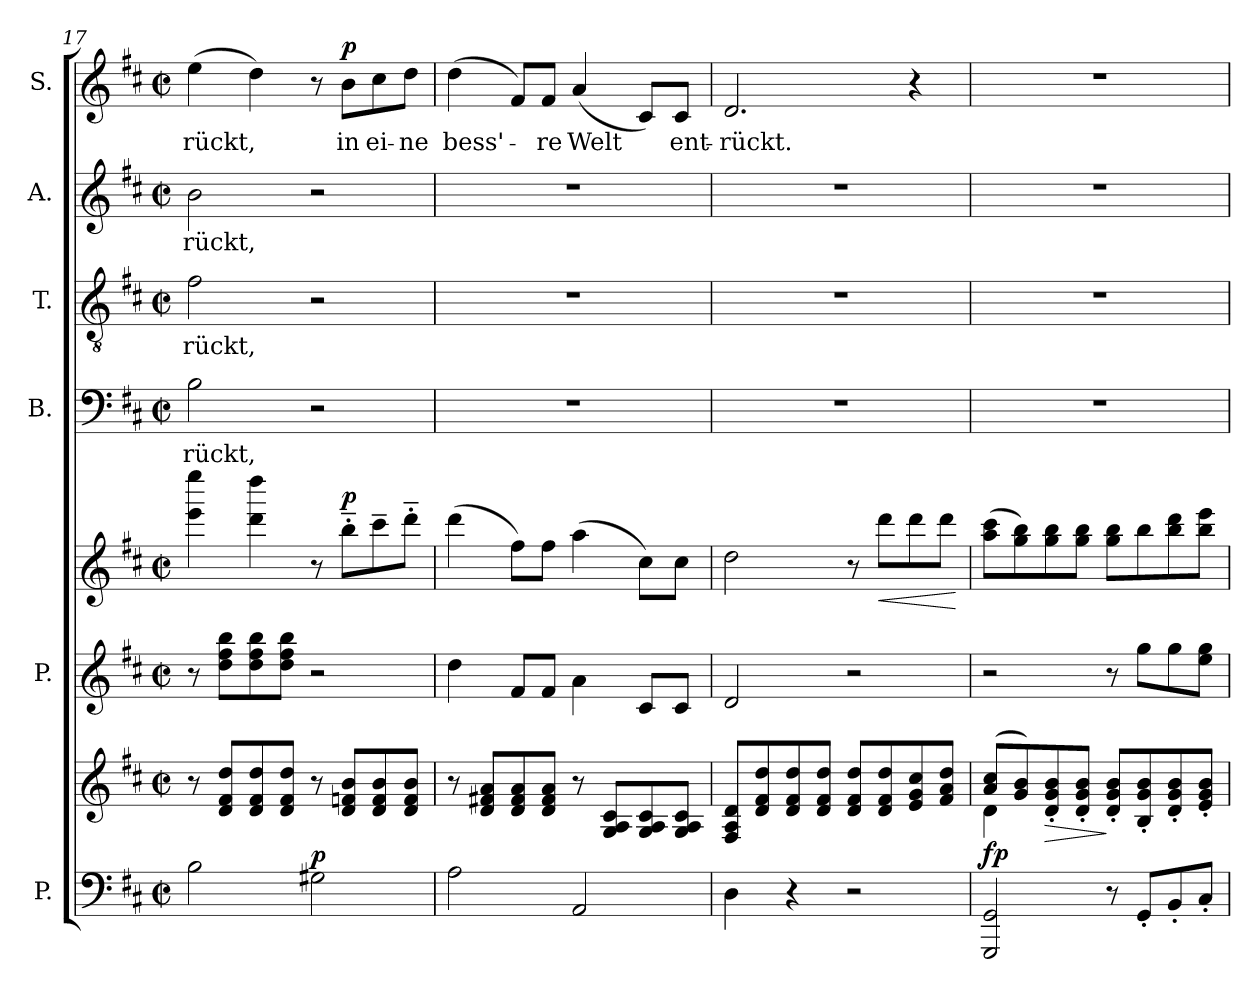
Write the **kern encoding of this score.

**kern	**kern	**dynam	**kern	**kern	**dynam	**kern	**text	**kern	**text	**kern	**text	**kern	**text	**dynam
*part6	*part6	*part6	*part5	*part5	*part5	*part4	*part4	*part3	*part3	*part2	*part2	*part1	*part1	*part1
*staff8	*staff7	*staff7/8	*staff6	*staff5	*staff5/6	*staff4	*staff4	*staff3	*staff3	*staff2	*staff2	*staff1	*staff1	*staff1
*I"P.	*	*	*I"P.	*	*	*I"B.	*	*I"T.	*	*I"A.	*	*I"S.	*	*
*I'P.	*	*	*I'P.	*	*	*I'B.	*	*I'T.	*	*I'A.	*	*I'S.	*	*
*clefF4	*clefG2	*	*clefG2	*clefG2	*	*clefF4	*	*clefGv2	*	*clefG2	*	*clefG2	*	*
*k[f#c#]	*k[f#c#]	*	*k[f#c#]	*k[f#c#]	*	*k[f#c#]	*	*k[f#c#]	*	*k[f#c#]	*	*k[f#c#]	*	*
*M2/2	*M2/2	*	*M2/2	*M2/2	*	*M2/2	*	*M2/2	*	*M2/2	*	*M2/2	*	*
*met(c|)	*met(c|)	*	*met(c|)	*met(c|)	*	*met(c|)	*	*met(c|)	*	*met(c|)	*	*met(c|)	*	*
=17	=17	=17	=17	=17	=17	=17	=17	=17	=17	=17	=17	=17	=17	=17
!	!	!	!	!	!	!	!LO:LY:b	!	!LO:LY:b	!	!LO:LY:b	!	!LO:LY:b	!
2B\	8r	.	8r	4eee\ 4eeee\	.	2B\	-rückt,	2f#\	-rückt,	2b\	-rückt,	(>4ee\	-rückt,	.
.	8d/ 8f#/ 8dd/L	.	8dd\ 8ff#\ 8bb\L	.	.	.	.	.	.	.	.	.	.	.
.	8d/ 8f#/ 8dd/	.	8dd\ 8ff#\ 8bb\	4ddd\ 4dddd\	.	.	.	.	.	.	.	4dd\)	.	.
.	8d/ 8f#/ 8dd/J	.	8dd\ 8ff#\ 8bb\J	.	.	.	.	.	.	.	.	.	.	.
!	!	!LO:DY:a=2	!	!	!	!	!	!	!	!	!	!	!	!
2G#X\	8r	p	2r	8r	.	2r	.	2r	.	2r	.	8r	.	.
!	!	!	!	!	!LO:DY:a	!	!	!	!	!	!	!	!LO:LY:b	!LO:DY:a
.	8d/ 8fn/ 8b/L	.	.	8bb'~\L	p	.	.	.	.	.	.	8b\L	in	p
!	!	!	!	!	!	!	!	!	!	!	!	!	!LO:LY:b	!
.	8d/ 8f/ 8b/	.	.	8ccc#~\	.	.	.	.	.	.	.	8cc#\	ei-	.
!	!	!	!	!	!	!	!	!	!	!	!	!	!LO:LY:b	!
.	8d/ 8f/ 8b/J	.	.	8ddd'~\J	.	.	.	.	.	.	.	8dd\J	-ne	.
=18	=18	=18	=18	=18	=18	=18	=18	=18	=18	=18	=18	=18	=18	=18
!	!	!	!	!	!	!	!	!	!	!	!	!	!LO:LY:b	!
2A\	8r	.	4dd\	(>4ddd\	.	1r	.	1r	.	1r	.	(>4dd\	bess'-	.
.	8d/ 8f#X/ 8a/L	.	.	.	.	.	.	.	.	.	.	.	.	.
.	8d/ 8f#/ 8a/	.	8f#/L	8ff#\L)	.	.	.	.	.	.	.	8f#/L)	.	.
!	!	!	!	!	!	!	!	!	!	!	!	!	!LO:LY:b	!
.	8d/ 8f#/ 8a/J	.	8f#/J	8ff#\J	.	.	.	.	.	.	.	8f#/J	-re	.
!	!	!	!	!	!	!	!	!	!	!	!	!	!LO:LY:b	!
2AA/	8r	.	4a\	(>4aa\	.	.	.	.	.	.	.	(<4a/	-Welt	.
.	8G/ 8A/ 8c#/L	.	.	.	.	.	.	.	.	.	.	.	.	.
.	8G/ 8A/ 8c#/	.	8c#/L	8cc#\L)	.	.	.	.	.	.	.	8c#/L)	.	.
!	!	!	!	!	!	!	!	!	!	!	!	!	!LO:LY:b	!
.	8G/ 8A/ 8c#/J	.	8c#/J	8cc#\J	.	.	.	.	.	.	.	8c#/J	ent-	.
=19	=19	=19	=19	=19	=19	=19	=19	=19	=19	=19	=19	=19	=19	=19
!	!	!	!	!	!	!	!	!	!	!	!	!	!LO:LY:b	!
4D\	8F#/ 8A/ 8d/L	.	2d/	2dd\	.	1r	.	1r	.	1r	.	2.d/	-rückt.	.
.	8d/ 8f#/ 8dd/	.	.	.	.	.	.	.	.	.	.	.	.	.
4r	8d/ 8f#/ 8dd/	.	.	.	.	.	.	.	.	.	.	.	.	.
.	8d/ 8f#/ 8dd/J	.	.	.	.	.	.	.	.	.	.	.	.	.
2r	8d/ 8f#/ 8dd/L	.	2r	8r	.	.	.	.	.	.	.	.	.	.
!	!	!	!	!	!LO:HP:b	!	!	!	!	!	!	!	!	!
.	8d/ 8f#/ 8dd/	.	.	8ddd\L	<	.	.	.	.	.	.	.	.	.
.	8e/ 8g/ 8cc#/	.	.	8ddd\	.	.	.	.	.	.	.	4r	.	.
.	8f#/ 8a/ 8dd/J	.	.	8ddd\J	.	.	.	.	.	.	.	.	.	.
.	.	.	.	.	[	.	.	.	.	.	.	.	.	.
=20	=20	=20	=20	=20	=20	=20	=20	=20	=20	=20	=20	=20	=20	=20
*	*^	*	*	*	*	*	*	*	*	*	*	*	*	*
!	!	!	!LO:DY:a=2	!	!	!	!	!	!	!	!	!	!	!	!
2GGG/ 2GG/	(>8a/ 8cc#/L	4d\	fp	2r	(>8aa\ 8ccc#\L	.	1r	.	1r	.	1r	.	1r	.	.
.	8g/ 8b/)	.	.	.	8gg\ 8bb\)	.	.	.	.	.	.	.	.	.	.
!	!	!	!LO:HP:b	!	!	!	!	!	!	!	!	!	!	!	!
.	8d/' 8g/' 8b/'	2.ryy	>	.	8gg\ 8bb\	.	.	.	.	.	.	.	.	.	.
.	8d/' 8g/' 8b/'J	.	.	.	8gg\ 8bb\J	.	.	.	.	.	.	.	.	.	.
8r	8d/' 8g/' 8b/'L	.	]	8r	8gg\ 8bb\L	.	.	.	.	.	.	.	.	.	.
8GG'/L	8B/' 8g/' 8b/'	.	.	8gg\L	8bb\	.	.	.	.	.	.	.	.	.	.
8BB'/	8d/' 8g/' 8b/'	.	.	8gg\	8bb\ 8ddd\	.	.	.	.	.	.	.	.	.	.
8C#'/J	8e/' 8g/' 8b/'J	.	.	8ee\ 8gg\J	8bb\ 8eee\J	.	.	.	.	.	.	.	.	.	.
*	*v	*v	*	*	*	*	*	*	*	*	*	*	*	*	*
=	=	=	=	=	=	=	=	=	=	=	=	=	=	=
*-	*-	*-	*-	*-	*-	*-	*-	*-	*-	*-	*-	*-	*-	*-
